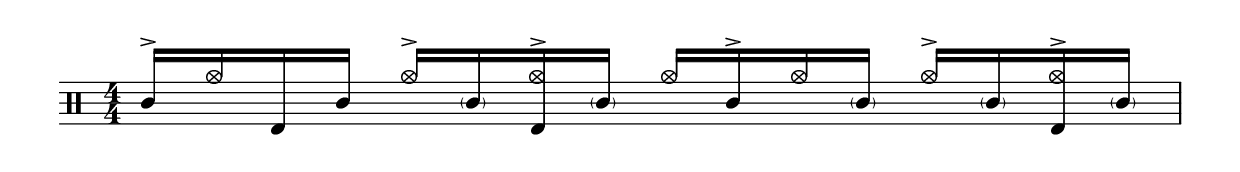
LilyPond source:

\version "2.18.2"
\include "../layout/layout.ly"

% \header {
%   title = "Sunny"
%   subtitle = "Miles Davis - Batteria originale di Marco Raimondi"
% }

\score {
  \new DrumStaff <<
    %\tempo 4 = 85
    \drummode {
      \time 4/4
      <<
        \new DrumVoice {
          \voiceUP
          sn16\accent hha bd sn
          hha16\accent \parenthesize sn <hha bd>\accent \parenthesize sn
          hha16 sn\accent hha \parenthesize sn
          hha16\accent \parenthesize sn <hha bd>\accent \parenthesize sn

        }
      >>
      %\break
    }
  >>
}

